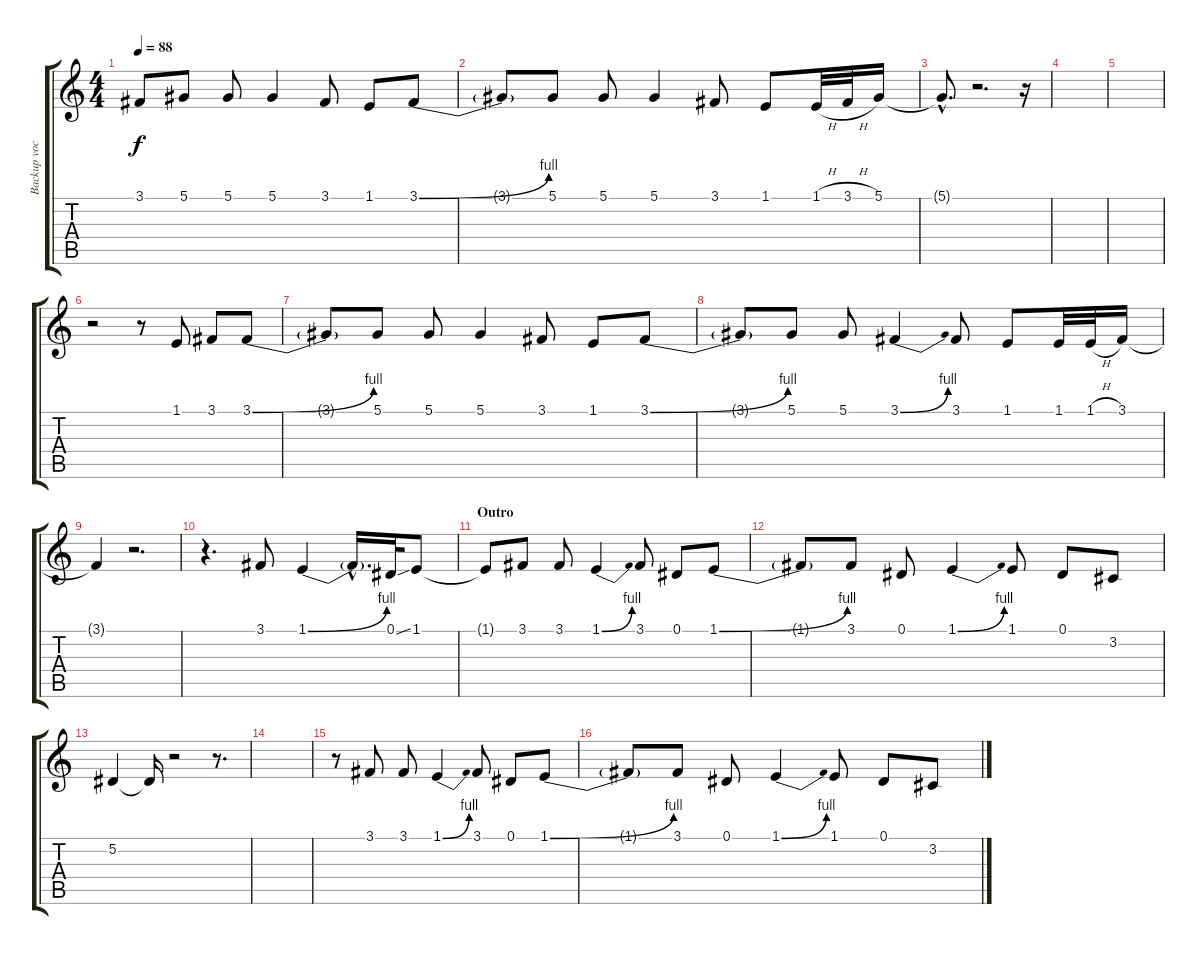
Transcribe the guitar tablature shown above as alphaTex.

\track ("Backup vocals" "Backup voc") {instrument stringensemble1}
\staff {score tabs}
\tuning (Eb4 Bb3 Gb3 Db3 Ab2 Eb2) {hide}
\ts (4 4)
\tempo 88
\clef g2
\ks c
3.1{t}.8{dy f} 5.1.8 5.1.8 5.1.4 3.1.8 1.1.8 3.1{be (bend 0 0 60 4)}.8 |
3.1{t}.8 5.1.8 5.1.8 5.1.4 3.1.8 1.1.8 1.1{h}.32 3.1{h}.32 5.1.16 |
5.1{hac t}.8{d} r.2{d} r.16 |
|
|
r.2 r.8 1.1.8 3.1.8 3.1{be (bend 0 0 60 4)}.8 |
3.1{t}.8 5.1.8 5.1.8 5.1.4 3.1.8 1.1.8 3.1{be (bend 0 0 60 4)}.8 |
3.1{t}.8 5.1.8 5.1.8 3.1{be (bend 0 0 60 4)}.4 3.1.8 1.1.8 1.1.32 1.1{h}.32 3.1.16 |
3.1{t}.4 r.2{d} |
r.4{d} 3.1.8 1.1{be (bend 0 0 60 4)}.4 1.1{hac t}.16{d} 0.1{ss}.32 1.1.8 |
\section ("" "Outro")
1.1{t}.8 3.1.8 3.1.8 1.1{be (bend 0 0 60 4)}.4 3.1.8 0.1.8 1.1{be (bend 0 0 60 4)}.8 |
1.1{t}.8 3.1.8 0.1.8 1.1{be (bend 0 0 60 4)}.4 1.1.8 0.1.8 3.2.8 |
5.2.4 5.2{t}.16 r.2 r.8{d} |
|
r.8 3.1.8 3.1.8 1.1{be (bend 0 0 60 4)}.4 3.1.8 0.1.8 1.1{be (bend 0 0 60 4)}.8 |
1.1{t}.8 3.1.8 0.1.8 1.1{be (bend 0 0 60 4)}.4 1.1.8 0.1.8 3.2.8
